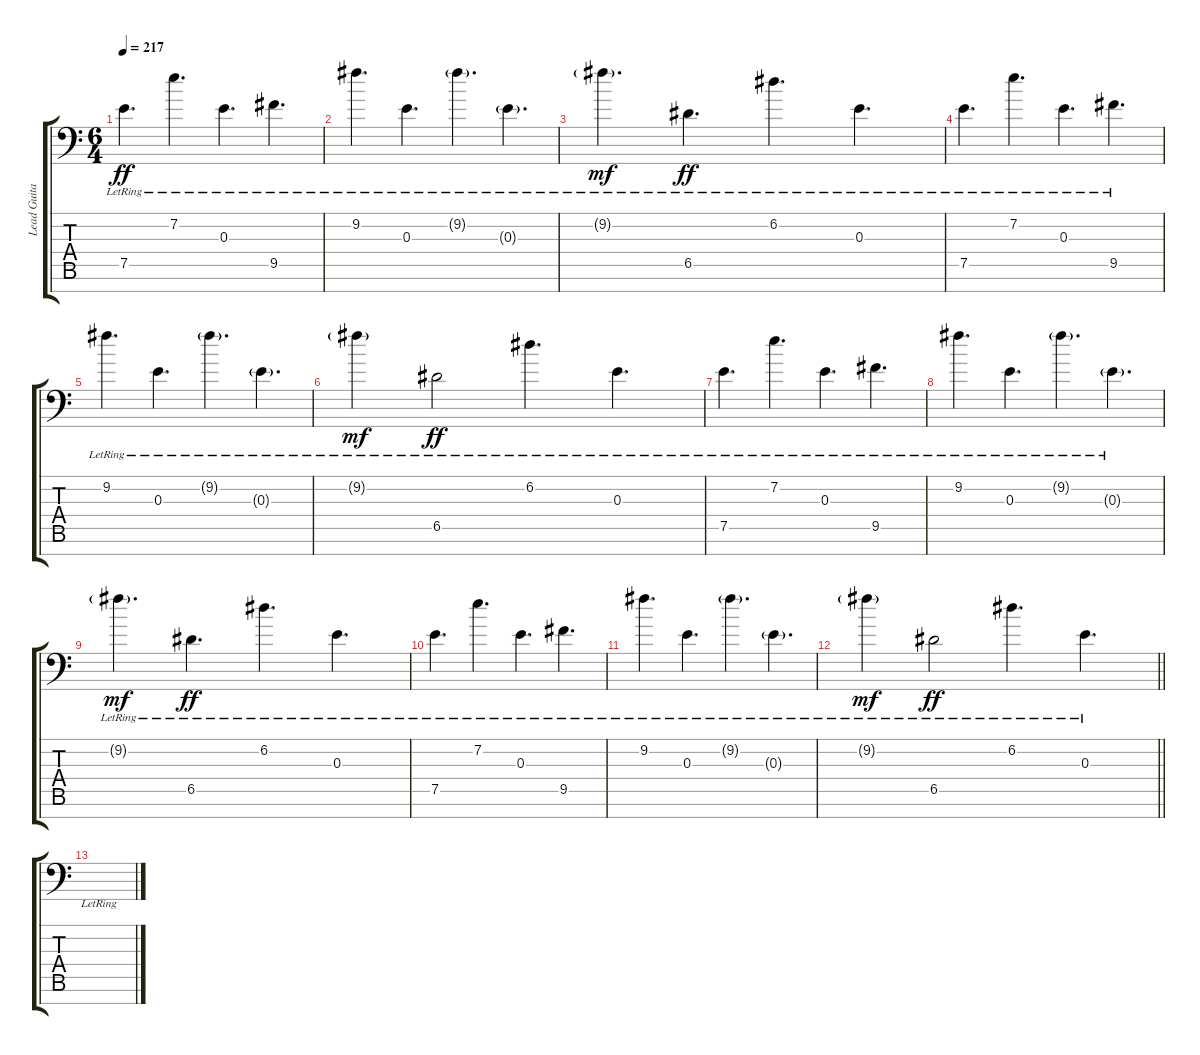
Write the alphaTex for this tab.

\track ("Lead Guitar #2" "Lead Guita") {instrument electricguitarjazz}
\staff {score tabs}
\tuning (D4 A3 E3 D3 A2 E2 A1) {hide}
\ts (6 4)
\section ("" "")
\tempo 217
\clef f4
\ks c
7.5{lr}.4{d dy ff} 7.2{lr}.4{d} 0.3{lr}.4{d} 9.5{lr}.4{d} |
9.2{lr}.4{d} 0.3{lr}.4{d} 9.2{g lr}.4{d} 0.3{g lr}.4{d} |
9.2{g lr}.4{d dy mf} 6.5{lr}.4{d dy ff} 6.2{lr}.4{d} 0.3{lr}.4{d} |
7.5{lr}.4{d} 7.2{lr}.4{d} 0.3{lr}.4{d} 9.5{lr}.4{d} |
9.2{lr}.4{d} 0.3{lr}.4{d} 9.2{g lr}.4{d} 0.3{g lr}.4{d} |
9.2{g lr}.4{dy mf} 6.5{lr}.2{dy ff} 6.2{lr}.4{d} 0.3{lr}.4{d} |
7.5{lr}.4{d} 7.2{lr}.4{d} 0.3{lr}.4{d} 9.5{lr}.4{d} |
9.2{lr}.4{d} 0.3{lr}.4{d} 9.2{g lr}.4{d} 0.3{g lr}.4{d} |
9.2{g lr}.4{d dy mf} 6.5{lr}.4{d dy ff} 6.2{lr}.4{d} 0.3{lr}.4{d} |
7.5{lr}.4{d} 7.2{lr}.4{d} 0.3{lr}.4{d} 9.5{lr}.4{d} |
9.2{lr}.4{d} 0.3{lr}.4{d} 9.2{g lr}.4{d} 0.3{g lr}.4{d} |
\barLineRight lightlight
9.2{g lr}.4{dy mf} 6.5{lr}.2{dy ff} 6.2{lr}.4{d} 0.3{lr}.4{d} |
\section ("" "")
